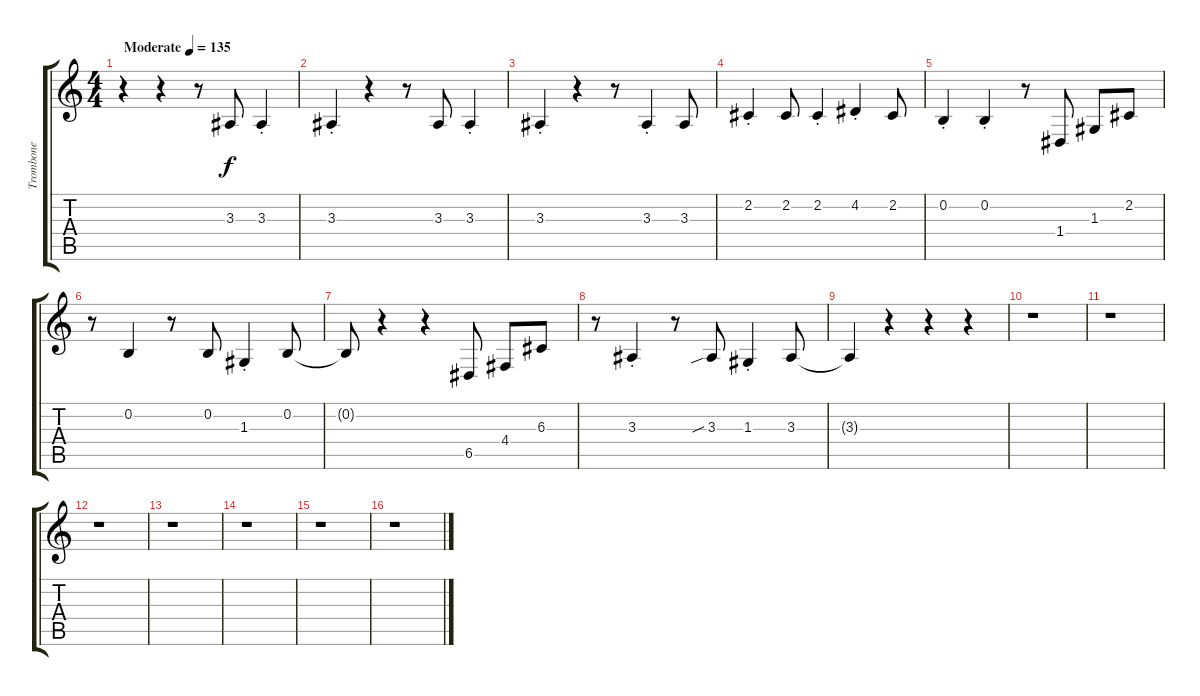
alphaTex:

\track ("Trombone" "Trombone") {instrument trombone}
\staff {score tabs}
\tuning (E4 B3 G3 D3 A2 E2) {hide}
\ts (4 4)
\tempo (135 "Moderate")
\clef g2
\ks c
r.4{dy f instrument trombone} r.4 r.8 3.3.8 3.3{st}.4 |
3.3{st}.4 r.4 r.8 3.3.8 3.3{st}.4 |
3.3{st}.4 r.4 r.8 3.3{st}.4 3.3.8 |
2.2{st}.4 2.2.8 2.2{st}.4 4.2{st}.4 2.2.8 |
0.2{st}.4 0.2{st}.4 r.8 1.4.8 1.3.8 2.2.8 |
r.8 0.2.4 r.8 0.2.8 1.3{st}.4 0.2.8 |
0.2{t}.8 r.4 r.4 6.5.8 4.4.8 6.3.8 |
r.8 3.3{st}.4 r.8 3.3{sib}.8 1.3{st}.4 3.3.8 |
3.3{t}.4 r.4 r.4 r.4 |
r.1 |
r.1 |
r.1 |
r.1 |
r.1 |
r.1 |
r.1
